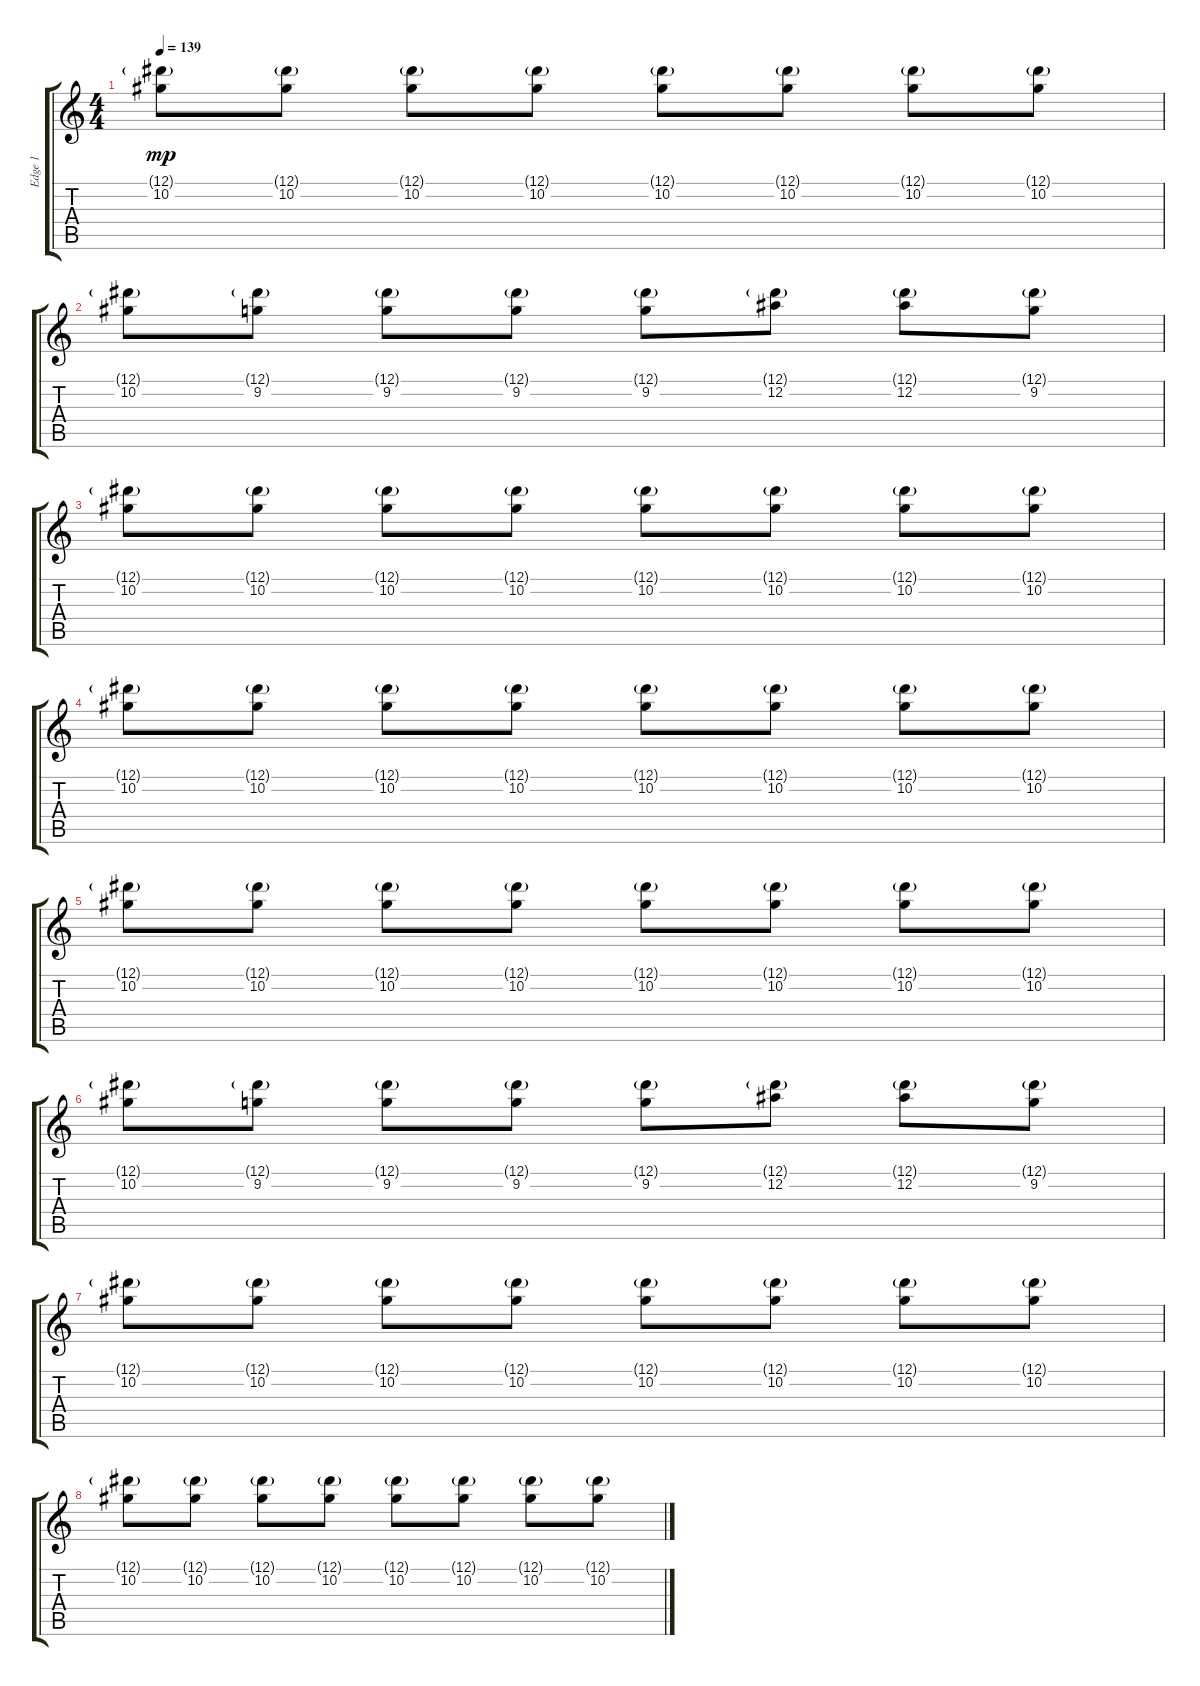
\track ("Edge 1" "Edge 1") {instrument overdrivenguitar}
\staff {score tabs}
\tuning (Eb4 Bb3 Gb3 Db3 Ab2 Eb2) {hide}
\ts (4 4)
\tempo 139
\clef g2
\ks c
(12.1{g} 10.2).8{dy mp} (12.1{g} 10.2).8 (12.1{g} 10.2).8 (12.1{g} 10.2).8 (12.1{g} 10.2).8 (12.1{g} 10.2).8 (12.1{g} 10.2).8 (12.1{g} 10.2).8 |
(12.1{g} 10.2).8 (12.1{g} 9.2).8 (12.1{g} 9.2).8 (12.1{g} 9.2).8 (12.1{g} 9.2).8 (12.1{g} 12.2).8 (12.1{g} 12.2).8 (12.1{g} 9.2).8 |
(12.1{g} 10.2).8 (12.1{g} 10.2).8 (12.1{g} 10.2).8 (12.1{g} 10.2).8 (12.1{g} 10.2).8 (12.1{g} 10.2).8 (12.1{g} 10.2).8 (12.1{g} 10.2).8 |
(12.1{g} 10.2).8 (12.1{g} 10.2).8 (12.1{g} 10.2).8 (12.1{g} 10.2).8 (12.1{g} 10.2).8 (12.1{g} 10.2).8 (12.1{g} 10.2).8 (12.1{g} 10.2).8 |
(12.1{g} 10.2).8 (12.1{g} 10.2).8 (12.1{g} 10.2).8 (12.1{g} 10.2).8 (12.1{g} 10.2).8 (12.1{g} 10.2).8 (12.1{g} 10.2).8 (12.1{g} 10.2).8 |
(12.1{g} 10.2).8 (12.1{g} 9.2).8 (12.1{g} 9.2).8 (12.1{g} 9.2).8 (12.1{g} 9.2).8 (12.1{g} 12.2).8 (12.1{g} 12.2).8 (12.1{g} 9.2).8 |
(12.1{g} 10.2).8 (12.1{g} 10.2).8 (12.1{g} 10.2).8 (12.1{g} 10.2).8 (12.1{g} 10.2).8 (12.1{g} 10.2).8 (12.1{g} 10.2).8 (12.1{g} 10.2).8 |
(12.1{g} 10.2).8 (12.1{g} 10.2).8 (12.1{g} 10.2).8 (12.1{g} 10.2).8 (12.1{g} 10.2).8 (12.1{g} 10.2).8 (12.1{g} 10.2).8 (12.1{g} 10.2).8
